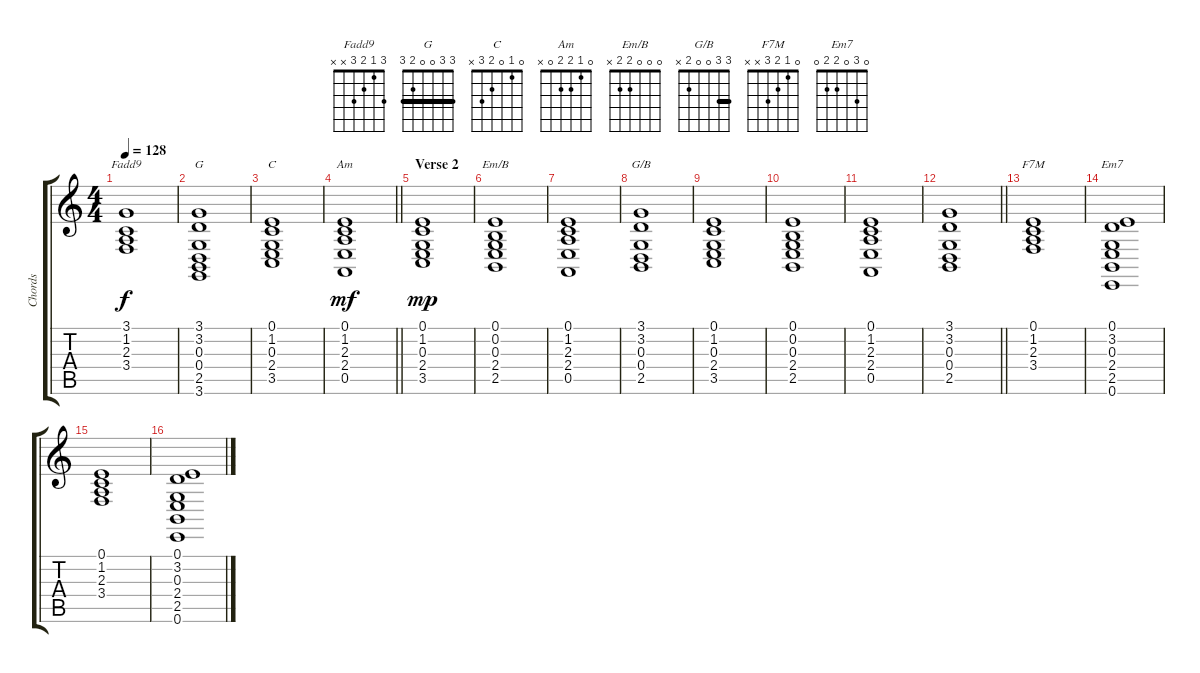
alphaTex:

\track ("Chords" "Chords") {instrument stringensemble1}
\staff {score tabs}
\tuning (E4 B3 G3 D3 A2 E2) {hide}
\chord ("Fadd9" 3 1 2 3 x x)
\chord ("G" 3 3 0 0 2 3) {barre 3}
\chord ("C" 0 1 0 2 3 x)
\chord ("Am" 0 1 2 2 0 x)
\chord ("Em/B" 0 0 0 2 2 x)
\chord ("G/B" 3 3 0 0 2 x) {barre 3}
\chord ("F7M" 0 1 2 3 x x)
\chord ("Em7" 0 3 0 2 2 0)
\ts (4 4)
\tempo 128
\clef g2
\ks c
(3.1 1.2 2.3 3.4).1{ch "Fadd9" dy f} |
(3.1 3.2 0.3 0.4 2.5 3.6).1{ch "G"} |
(0.1 1.2 0.3 2.4 3.5).1{ch "C"} |
\barLineRight lightlight
(0.1 1.2 2.3 2.4 0.5).1{ch "Am" dy mf} |
\section ("" "Verse 2")
(0.1 1.2 0.3 2.4 3.5).1{dy mp} |
(0.1 0.2 0.3 2.4 2.5).1{ch "Em/B"} |
(0.1 1.2 2.3 2.4 0.5).1 |
(3.1 3.2 0.3 0.4 2.5).1{ch "G/B"} |
(0.1 1.2 0.3 2.4 3.5).1 |
(0.1 0.2 0.3 2.4 2.5).1 |
(0.1 1.2 2.3 2.4 0.5).1 |
\barLineRight lightlight
(3.1 3.2 0.3 0.4 2.5).1 |
\section ("" "")
(0.1 1.2 2.3 3.4).1{ch "F7M"} |
(0.1 3.2 0.3 2.4 2.5 0.6).1{ch "Em7"} |
(0.1 1.2 2.3 3.4).1 |
(0.1 3.2 0.3 2.4 2.5 0.6).1
